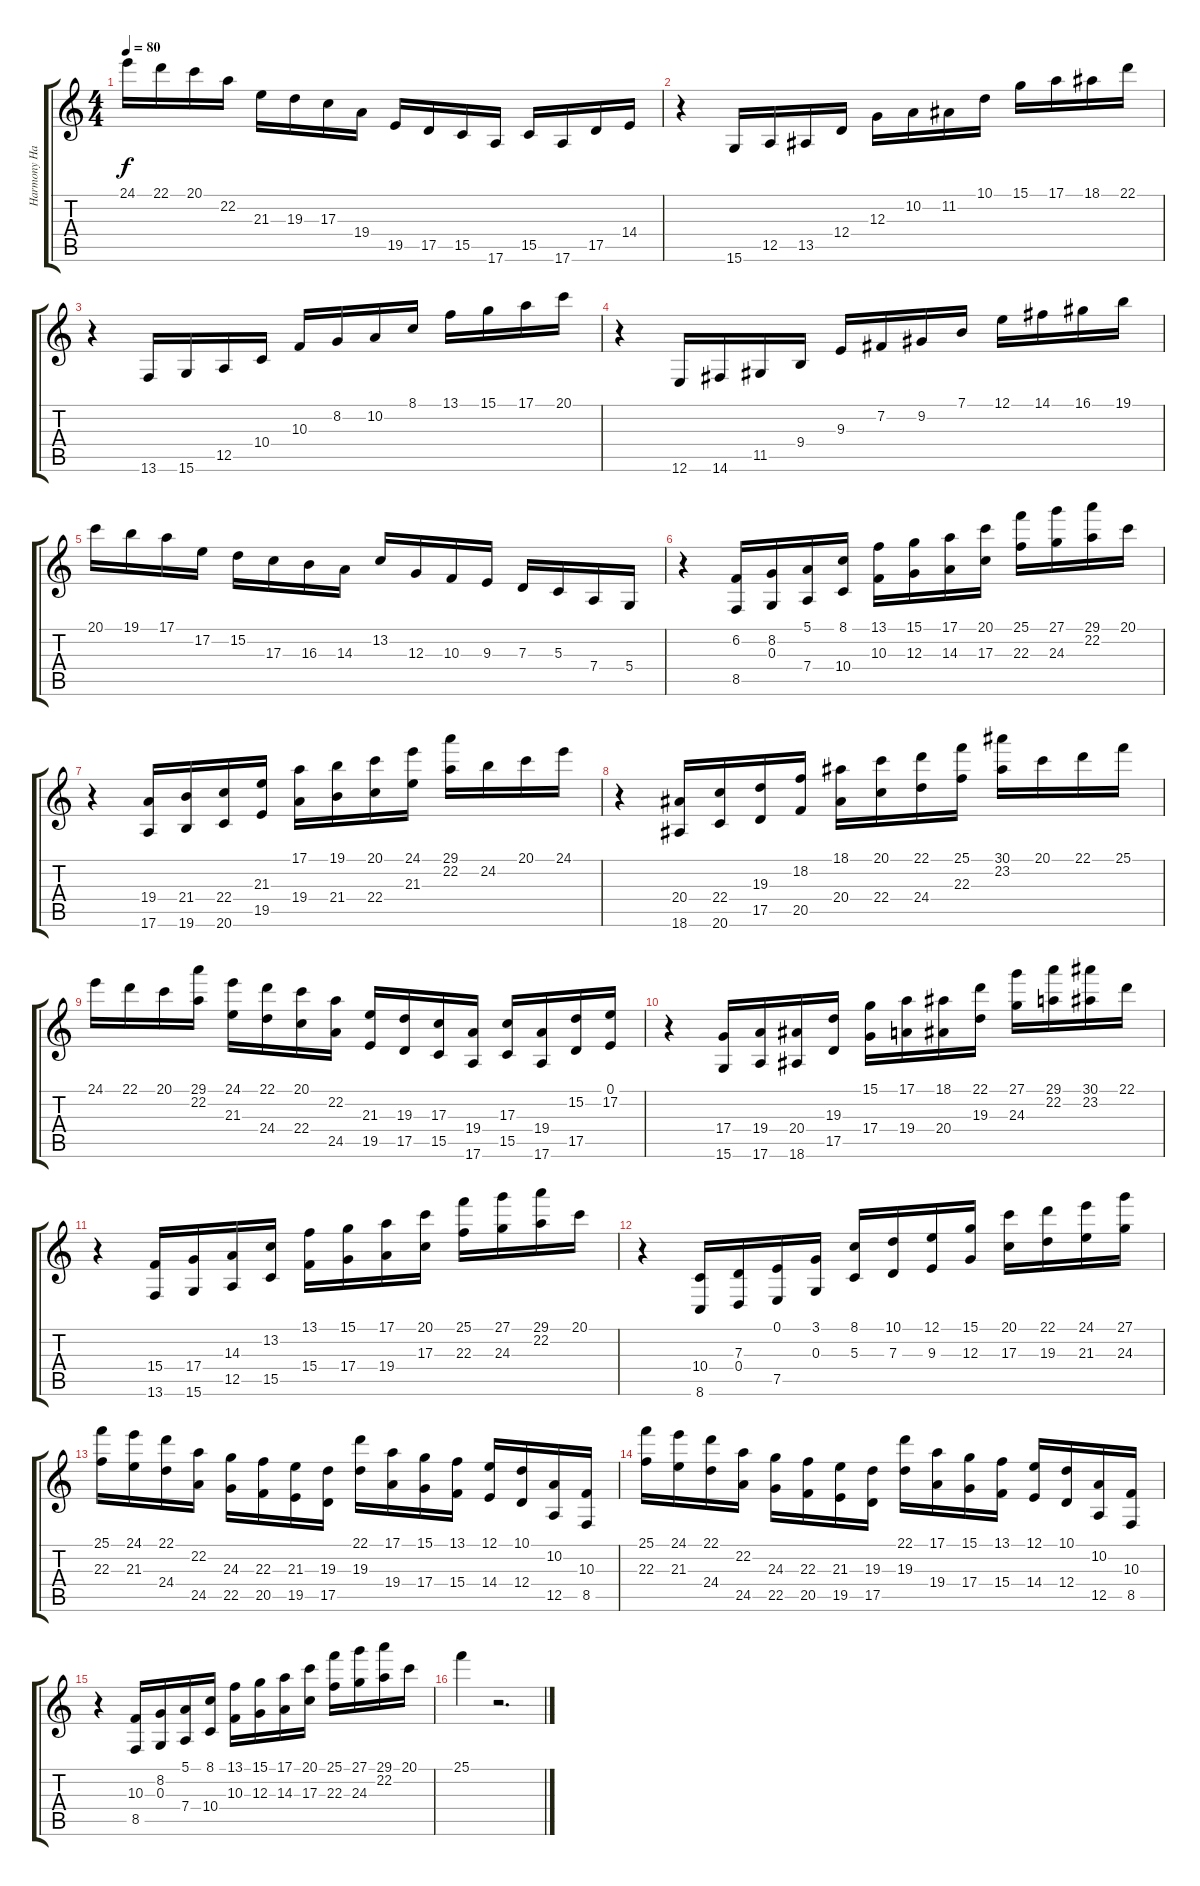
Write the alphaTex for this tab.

\track ("Harmony Harp" "Harmony Ha") {instrument orchestralharp}
\staff {score tabs}
\tuning (E4 B3 G3 D3 A2 E2) {hide}
\ts (4 4)
\tempo 80
\clef g2
\ks c
24.1.16{dy f} 22.1.16 20.1.16 22.2.16 21.3.16 19.3.16 17.3.16 19.4.16 19.5.16 17.5.16 15.5.16 17.6.16 15.5.16 17.6.16 17.5.16 14.4.16 |
r.4 15.6.16 12.5.16 13.5.16 12.4.16 12.3.16 10.2.16 11.2.16 10.1.16 15.1.16 17.1.16 18.1.16 22.1.16 |
r.4 13.6.16 15.6.16 12.5.16 10.4.16 10.3.16 8.2.16 10.2.16 8.1.16 13.1.16 15.1.16 17.1.16 20.1.16 |
r.4 12.6.16 14.6.16 11.5.16 9.4.16 9.3.16 7.2.16 9.2.16 7.1.16 12.1.16 14.1.16 16.1.16 19.1.16 |
20.1.16 19.1.16 17.1.16 17.2.16 15.2.16 17.3.16 16.3.16 14.3.16 13.2.16 12.3.16 10.3.16 9.3.16 7.3.16 5.3.16 7.4.16 5.4.16 |
r.4 (6.2 8.5).16 (8.2 0.3).16 (5.1 7.4).16 (8.1 10.4).16 (13.1 10.3).16 (15.1 12.3).16 (17.1 14.3).16 (20.1 17.3).16 (25.1 22.3).16 (27.1 24.3).16 (29.1 22.2).16 20.1.16 |
r.4 (19.4 17.6).16 (21.4 19.6).16 (22.4 20.6).16 (21.3 19.5).16 (17.1 19.4).16 (19.1 21.4).16 (20.1 22.4).16 (24.1 21.3).16 (29.1 22.2).16 24.2.16 20.1.16 24.1.16 |
r.4 (20.4 18.6).16 (22.4 20.6).16 (19.3 17.5).16 (18.2 20.5).16 (18.1 20.4).16 (20.1 22.4).16 (22.1 24.4).16 (25.1 22.3).16 (30.1 23.2).16 20.1.16 22.1.16 25.1.16 |
24.1.16 22.1.16 20.1.16 (29.1 22.2).16 (24.1 21.3).16 (22.1 24.4).16 (20.1 22.4).16 (22.2 24.5).16 (21.3 19.5).16 (19.3 17.5).16 (17.3 15.5).16 (19.4 17.6).16 (17.3 15.5).16 (19.4 17.6).16 (15.2 17.5).16 (0.1 17.2).16 |
r.4 (17.4 15.6).16 (19.4 17.6).16 (20.4 18.6).16 (19.3 17.5).16 (15.1 17.4).16 (17.1 19.4).16 (18.1 20.4).16 (22.1 19.3).16 (27.1 24.3).16 (29.1 22.2).16 (30.1 23.2).16 22.1.16 |
r.4 (15.4 13.6).16 (17.4 15.6).16 (14.3 12.5).16 (13.2 15.5).16 (13.1 15.4).16 (15.1 17.4).16 (17.1 19.4).16 (20.1 17.3).16 (25.1 22.3).16 (27.1 24.3).16 (29.1 22.2).16 20.1.16 |
r.4 (10.4 8.6).16 (7.3 0.4).16 (0.1 7.5).16 (3.1 0.3).16 (8.1 5.3).16 (10.1 7.3).16 (12.1 9.3).16 (15.1 12.3).16 (20.1 17.3).16 (22.1 19.3).16 (24.1 21.3).16 (27.1 24.3).16 |
(25.1 22.3).16 (24.1 21.3).16 (22.1 24.4).16 (22.2 24.5).16 (24.3 22.5).16 (22.3 20.5).16 (21.3 19.5).16 (19.3 17.5).16 (22.1 19.3).16 (17.1 19.4).16 (15.1 17.4).16 (13.1 15.4).16 (12.1 14.4).16 (10.1 12.4).16 (10.2 12.5).16 (10.3 8.5).16 |
(25.1 22.3).16 (24.1 21.3).16 (22.1 24.4).16 (22.2 24.5).16 (24.3 22.5).16 (22.3 20.5).16 (21.3 19.5).16 (19.3 17.5).16 (22.1 19.3).16 (17.1 19.4).16 (15.1 17.4).16 (13.1 15.4).16 (12.1 14.4).16 (10.1 12.4).16 (10.2 12.5).16 (10.3 8.5).16 |
r.4 (10.3 8.5).16 (8.2 0.3).16 (5.1 7.4).16 (8.1 10.4).16 (13.1 10.3).16 (15.1 12.3).16 (17.1 14.3).16 (20.1 17.3).16 (25.1 22.3).16 (27.1 24.3).16 (29.1 22.2).16 20.1.16 |
25.1.4 r.2{d}
